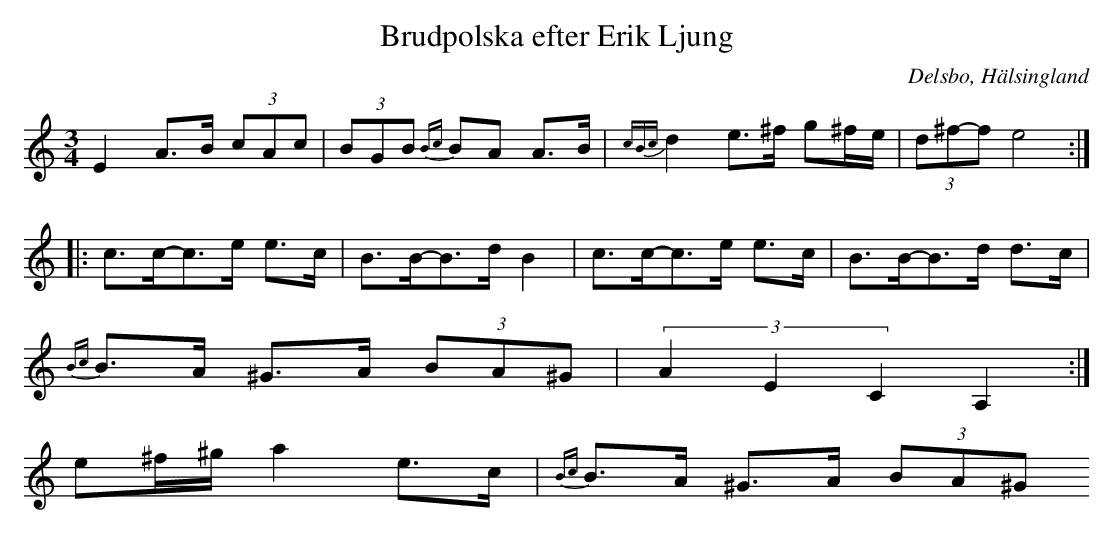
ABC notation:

X:1
T: Brudpolska efter Erik Ljung
O: Delsbo, Hälsingland
M: 3/4
L: 1/8
K: Am
E2 A>B (3cAc| (3BGB {Bc}BA A>B|{cBc}d2 e>^f g^f/e/|(3d^f-f e4 :|
|:c>c-c>e e>c|B>B-B>d B2|c>c-c>e e>c|B>B-B>d d>c|
{Bc}B>A ^G>A (3BA^G|(3A2E2C2 A,2:|
e^f/^g/ a2 e>c|{Bc}B>A ^G>A (3BA^G
